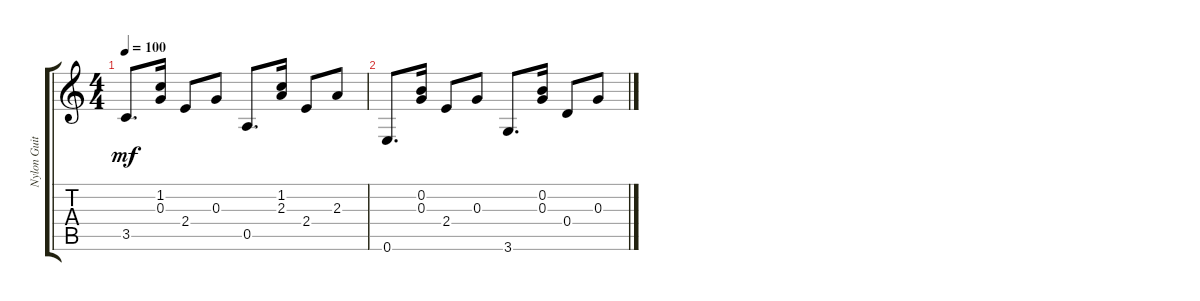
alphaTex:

\track ("Nylon Guitar" "Nylon Guit") {instrument acousticguitarnylon}
\staff {score tabs}
\tuning (E4 B3 G3 D3 A2 E2) {hide}
\ts (4 4)
\tempo 100
\clef g2
\ks c
3.5.8{d dy mf instrument acousticguitarnylon} (1.2 0.3).16 2.4.8 0.3.8 0.5.8{d} (1.2 2.3).16 2.4.8 2.3.8 |
0.6.8{d} (0.2 0.3).16 2.4.8 0.3.8 3.6.8{d} (0.2 0.3).16 0.4.8 0.3.8
